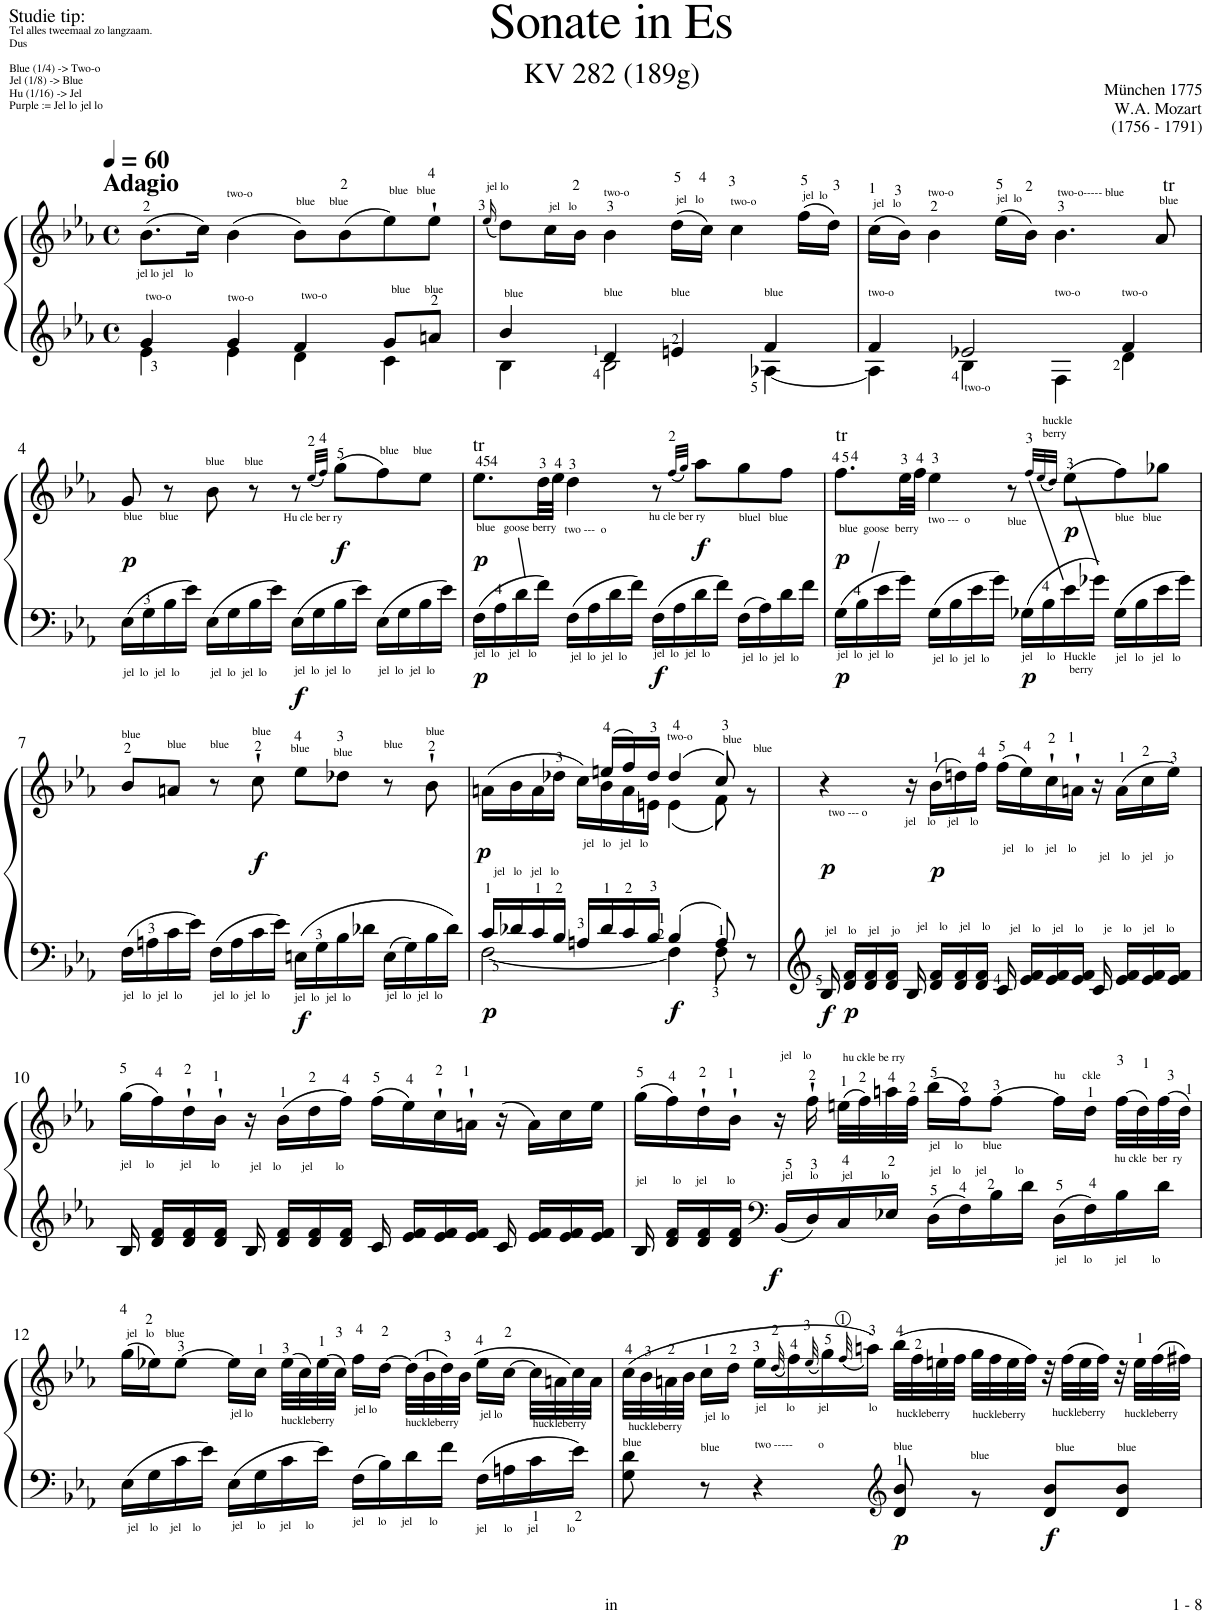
**kern	**kern	**dynam
*part1	*part1	*part1
*staff2	*staff1	*staff1/2
*I"Piano	*	*
*I'Pno.	*	*
*stria5	*stria5	*
*clefG2	*clefG2	*
*k[b-e-a-]	*k[b-e-a-]	*
*M4/4	*M4/4	*
*met(c)	*met(c)	*
*MM60	*MM60	*
=1	=1	=1
*^	*	*
!	!	!LO:TX:a:B:t=Adagio	!
!	!	!LO:TX:b:t=jel lo jel    lo	!
!	!	!LO:TX:a:t=Studie tip&colon;	!
!	!	!LO:TX:a:t=Tel alles tweemaal zo langzaam.	!
!	!	!LO:TX:a:t=Dus	!
!	!	!LO:TX:a:t=Blue (1/4) -> Two-o	!
!	!	!LO:TX:a:t=Jel (1/8) -> Blue	!
!	!	!LO:TX:a:t=Hu (1/16) -> Jel	!
!	!	!LO:TX:a:t=Purple &colon;= Jel lo jel lo	!
!LO:TX:a:t=two-o	!	!	!
4g/	4e-\	(>8.b-\L	.
.	.	16cc\Jk)	.
!	!	!LO:TX:a:t=two-o	!
!LO:TX:a:t=two-o	!	!	!
4g/	4e-\	(>4b-\	.
!	!	!LO:TX:a:t=blue     blue	!
!LO:TX:a:t=two-o	!	!	!
4f/	4d\	8b-\L)	.
.	.	(>8b-\	.
!	!	!LO:TX:a:t=blue   blue	!
!LO:TX:a:t=blue     blue	!	!	!
8g/L	4c\	8ee-\)	.
8an/J	.	8ee-`\J	.
=2	=2	=2	=2
.	.	(<16qee-/	.
!	!	!LO:TX:a:t=jel lo	!
!LO:TX:a:t=blue	!	!	!
4b-/	4B-\	8dd\L)	.
!	!	!LO:TX:a:t=jel   lo	!
.	.	16cc\L	.
.	.	16b-\JJ	.
!	!	!LO:TX:a:t=two-o	!
!LO:TX:a:t=blue	!	!	!
4d/	2B-\	4b-\	.
!	!	!LO:TX:a:t=jel   lo	!
!LO:TX:a:t=blue	!	!	!
4en/	.	(>16dd\LL	.
.	.	16cc\JJ)	.
!	!	!LO:TX:a:t=two-o	!
.	.	4cc\	.
!LO:TX:a:t=blue	!	!	!
4f/	[4A-X\	.	.
!	!	!LO:TX:a:t=jel  lo	!
.	.	(>16ff\LL	.
.	.	16dd\JJ)	.
=3	=3	=3	=3
!	!	!LO:TX:a:t=jel   lo	!
!LO:TX:a:t=two-o	!	!	!
4f/	4A-\]	(>16cc\LL	.
.	.	16b-\JJ)	.
!	!	!LO:TX:a:t=two-o	!
.	.	4b-\	.
!LO:TX:b:t=two-o	!	!	!
2e-X/	4B-\	.	.
!	!	!LO:TX:a:t=jel  lo	!
.	.	(>16ee-\LL	.
.	.	16b-\JJ)	.
!	!	!LO:TX:a:t=two-o----- blue	!
!	!LO:TX:a:t=two-o	!	!
.	4F\	4.b-\	.
!LO:TX:a:t=two-o	!	!	!
4f/	4d\	.	.
!	!	!LO:TX:a:t=blue	!
!	!	!LO:TX:a:t=tr	!
.	.	8a-/	.
*v	*v	*	*
!!LO:LB:g=z
=4	=4	=4
!	!LO:TX:b:t=blue      blue	!
!LO:TX:b:t=jel  lo  jel  lo	!	!
!	!	!LO:DY:b
16E-\LL	8g/	p
16G\	.	.
16B-\	8r	.
16e-\JJ	.	.
!	!LO:TX:a:t=blue       blue	!
!LO:TX:b:t=jel  lo  jel  lo	!	!
16E-\LL	8b-\	.
16G\	.	.
16B-\	8r	.
16e-\JJ	.	.
!	!LO:TX:b:t=Hu cle ber ry	!
!LO:TX:b:t=jel  lo  jel  lo	!	!
!	!	!LO:DY:b=2
16E-\LL	8r	f
16G\	.	.
.	(<32qee-/LLL	.
.	32qff/JJJ)	.
!	!	!LO:DY:b
16B-\	(>8gg\L	f
16e-\JJ	.	.
!	!LO:TX:a:t=blue     blue	!
!LO:TX:b:t=jel  lo  jel  lo	!	!
16E-\LL	8ff\)	.
16G\	.	.
16B-\	8ee-\J	.
16e-\JJ	.	.
=5	=5	=5
!	!LO:TX:b:t=blue   goose berry	!
!	!LO:TX:a:t=tr	!
!LO:TX:b:t=jel  lo   jel   lo	!	!
!	!	!LO:DY:b=2
!	!	!LO:DY:n=1:b
16F\LL	8.ee-\L	p p
16A-\	.	.
16d\	.	.
16f\JJ	32dd\LL	.
.	32ee-\JJJ	.
!	!LO:TX:b:t=two ---  o	!
!LO:TX:b:t=jel  lo  jel  lo	!	!
16F\LL	4dd\	.
16A-\	.	.
16d\	.	.
16f\JJ	.	.
!	!LO:TX:b:t=hu cle ber ry	!
!LO:TX:b:t=jel  lo  jel  lo	!	!
!	!	!LO:DY:n=2:b=2
16F\LL	8r	f
16A-\	.	.
.	(<32qff/LLL	.
.	32qgg/JJJ)	.
!	!	!LO:DY:n=3:b
16d\	8aa-\L	f
16f\JJ	.	.
!	!LO:TX:b:t=bluel   blue	!
!LO:TX:b:t=jel  lo  jel  lo	!	!
16F\LL	8gg\	.
16A-\	.	.
16d\	8ff\J	.
16f\JJ	.	.
=6	=6	=6
!	!LO:TX:b:t=blue  goose  berry	!
!	!LO:TX:a:t=tr	!
!LO:TX:b:t=jel  lo  jel  lo	!	!
!	!	!LO:DY:b=2
!	!	!LO:DY:n=1:b
16G\LL	8.ff\L	p p
16B-\	.	.
16e-\	.	.
16g\JJ	32ee-\LL	.
.	32ff\JJJ	.
!	!LO:TX:b:t=two ---  o	!
!LO:TX:b:t=jel  lo  jel  lo	!	!
16G\LL	4ee-\	.
16B-\	.	.
16e-\	.	.
16g\JJ	.	.
!	!LO:TX:b:t=blue	!
!LO:TX:b:t=jel     lo   Huckle	!	!
!LO:TX:b:t=berry	!	!
!	!	!LO:DY:n=2:b=2
16G-X\LL	8r	p
16B-\	.	.
.	32qff/LLL	.
.	(<32qee-/	.
.	32qdd/JJJ)	.
!	!LO:TX:a:t=huckle	!
!	!LO:TX:a:t=berry	!
!	!	!LO:DY:n=3:b
16e-\	(>8ee-\L	p
16g-X\JJ	.	.
!	!LO:TX:b:t=blue   blue	!
!LO:TX:b:t=jel   lo   jel   lo	!	!
16G-\LL	8ff\)	.
16B-\	.	.
16e-\	8gg-X\J	.
16g-\JJ	.	.
!!LO:LB:g=z
=7	=7	=7
!	!LO:TX:a:t=blue	!
!LO:TX:b:t=jel   lo  jel  lo	!	!
16F\LL	8b-/L	.
16An\	.	.
!	!LO:TX:a:t=blue	!
16c\	8an/J	.
16e-\JJ	.	.
!	!LO:TX:a:t=blue	!
!LO:TX:b:t=jel  lo  jel  lo	!	!
16F\LL	8r	.
16A\	.	.
!	!LO:TX:a:t=blue	!
!	!	!LO:DY:b
16c\	8cc`\	f
16e-\JJ	.	.
!	!LO:TX:a:t=blue	!
!LO:TX:b:t=jel  lo  jel  lo	!	!
!	!	!LO:DY:b=2
16En\LL	8ee-\L	f
16G\	.	.
!	!LO:TX:a:t=blue	!
16B-\	8dd-X\J	.
16d-X\JJ	.	.
!	!LO:TX:a:t=blue	!
!LO:TX:b:t=jel  lo  jel  lo	!	!
16E\LL	8r	.
16G\	.	.
!	!LO:TX:a:t=blue	!
16B-\	8b-`\	.
16d-\JJ	.	.
=8	=8	=8
*^	*^	*
!	!	!LO:TX:b:t=jel   lo   jel   lo	!	!
!	!	!	!	!LO:DY:b=2
!	!	!	!	!LO:DY:n=1:b
[2F\	16c/LL	(>16an\LL	4ryy	p p
.	16d-X/	16b-\	.	.
.	16c/	16a\	.	.
.	16B-/JJ	16dd-X\JJ	.	.
!	!	!LO:TX:b:t=jel   lo   jel   lo	!	!
.	16An/LL	16cc\LL)	16ryy	.
.	16d-/	16b-\	(>16een/LL	.
.	16c/	16a\	16ff/)	.
.	16B-/JJ	16en\JJ	16dd-/JJ	.
!	!	!LO:TX:a:t=two-o	!	!
!	!	!	!	!LO:DY:n=2:b=2
4F\]	4B-/	(<4e\	(>4dd-/	f
!	!	!LO:TX:a:t=blue	!	!
8F\	8A/	8f\)	8cc/)	.
!	!	!LO:TX:a:t=blue	!	!
8r	8ryy	8ryy	8r	.
=9	=9	=9	=9	=9
!	!	!LO:TX:b:t=two --- o	!	!
!LO:TX:a:t=jel    lo    jel    jo	!	!	!	!
!	!	!	!	!LO:DY:b=2
!	!	!	!	!LO:DY:n=1:b
*	*	*v	*v	*
16ryy	16B-/	4r	f p
!	!	!	!LO:DY:n=2:b=2
16d/ 16f/LL	8.ryy	.	p
16d/ 16f/	.	.	.
16d/ 16f/JJ	.	.	.
!	!	!LO:TX:b:t=jel    lo    jel    lo	!
!LO:TX:a:t=jel    lo    jel    lo	!	!	!
16ryy	16B-/	16r	.
!	!	!	!LO:DY:n=3:b
16d/ 16f/LL	8.ryy	(>16b-\LL	p
16d/ 16f/	.	16ddn\)	.
16d/ 16f/JJ	.	16ff\JJ	.
!LO:TX:a:t=jel    lo    jel    lo	!	!	!
!LO:TX:a:t=jel    lo    jel    lo	!	!	!
16ryy	16c/	(>16ff\LL	.
16e-/ 16f/LL	8.ryy	16ee-\)	.
16e-/ 16f/	.	16cc`\	.
16e-/ 16f/JJ	.	16an`\JJ	.
!LO:TX:a:t=jel    lo    jel    jo	!	!	!
!LO:TX:a:t=je    lo    jel    lo	!	!	!
16ryy	16c/	16r	.
16e-/ 16f/LL	8.ryy	(>16a\LL	.
16e-/ 16f/	.	16cc\	.
16e-/ 16f/JJ	.	16ee-\JJ)	.
!!LO:LB:g=z
=10	=10	=10	=10
!	!	!LO:TX:b:t=jel     lo         jel       lo	!
16ryy	16B-/	(>16gg\LL	.
16d/ 16f/LL	8.ryy	16ff\)	.
16d/ 16f/	.	16dd`\	.
16d/ 16f/JJ	.	16b-`\JJ	.
!	!	!LO:TX:b:t=jel    lo       jel        lo	!
16ryy	16B-/	16r	.
16d/ 16f/LL	8.ryy	(>16b-\LL	.
16d/ 16f/	.	16dd\	.
16d/ 16f/JJ	.	16ff\JJ)	.
16ryy	16c/	(>16ff\LL	.
16e-/ 16f/LL	8.ryy	16ee-\)	.
16e-/ 16f/	.	16cc`\	.
16e-/ 16f/JJ	.	16an`\JJ	.
16ryy	16c/	(>16r	.
16e-/ 16f/LL	8.ryy	16a\LL)	.
16e-/ 16f/	.	16cc\	.
16e-/ 16f/JJ	.	16ee-\JJ	.
=11	=11	=11	=11
!LO:TX:a:t=jel         lo     jel       lo	!	!	!
16ryy	16B-/	(>16gg\LL	.
16d/ 16f/LL	2...ryy	16ff\)	.
16d/ 16f/	.	16dd`\	.
16d/ 16f/JJ	.	16b-`\JJ	.
*clefF4	*	*	*
!	!	!LO:TX:a:t=jel    lo	!
!LO:TX:a:t=jel      lo        jel          lo	!	!	!
!	!	!	!LO:DY:b=2
16BB-/LL	.	16r	f
16D/	.	16ff`\	.
!	!	!LO:TX:a:t=hu ckle be rry	!
16C/	.	(>32een\LLL	.
.	.	32ff\)	.
16E-X/JJ	.	32aan\	.
.	.	32ff\JJJ	.
!LO:TX:a:t=jel    lo     jel          lo	!	!	!
16D\LL	.	(>16bb-\LL	.
16F\	.	16ff\J)	.
!	!	!LO:TX:b:t=jel     lo       blue	!
16B-\	.	[8ff\J	.
16d\JJ	.	.	.
!	!	!LO:TX:a:t=hu      ckle	!
!LO:TX:b:t=jel      lo        jel         lo	!	!	!
16D\LL	.	16ff\LL]	.
16F\	.	16dd\JJ	.
!	!	!LO:TX:b:t=hu ckle  ber  ry	!
16B-\	.	(>32ff\LLL	.
.	.	32dd\)	.
16d\JJ	.	(>32ff\	.
.	.	32dd\JJJ)	.
*v	*v	*	*
!!LO:LB:g=z
=12	=12	=12
!	!LO:TX:a:t=jel   lo    blue	!
!LO:TX:b:t=jel    lo    jel    lo	!	!
16E-\LL	(>16gg\LL	.
16G\	16ee-X\J)	.
16c\	[8ee-\J	.
16e-\JJ	.	.
!	!LO:TX:b:t=jel lo	!
!LO:TX:b:t=jel     lo     jel     lo	!	!
16E-\LL	16ee-\LL]	.
16G\	16cc\JJ	.
!	!LO:TX:b:t=huckleberry	!
16c\	(>32ee-\LLL	.
.	32cc\)	.
16e-\JJ	(>32ee-\	.
.	32cc\JJJ)	.
!	!LO:TX:b:t=jel lo	!
!LO:TX:b:t=jel     lo     jel      lo	!	!
16F\LL	16ff\LL	.
16B-\	[16dd\JJ	.
!	!LO:TX:b:t=huckleberry	!
16d\	(>32dd\LLL]	.
.	32b-\	.
16f\JJ	32dd\)	.
.	32b-\JJJ	.
!	!LO:TX:b:t=jel lo	!
!LO:TX:b:t=jel      lo     jel          lo	!	!
16F\LL	(>16ee-\LL	.
16An\	[16cc\JJ	.
!	!LO:TX:b:t=huckleberry	!
16c\	32cc\LLL]	.
.	32an\	.
16e-\JJ	32cc\)	.
.	32a\JJJ	.
=13	=13	=13
*^	*	*
!	!	!LO:TX:b:t=huckleberry	!
!LO:TX:a:t=blue	!	!	!
8G\ 8d\	2ryy	(>32cc\LLL	.
.	.	32b-\	.
.	.	32an\	.
.	.	32b-\JJJ	.
!	!	!LO:TX:b:t=jel  lo	!
!LO:TX:a:t=blue	!	!	!
8r	.	16cc\LL	.
.	.	16dd\JJ	.
!	!	!LO:TX:b:t=jel       lo        jel              lo	!
!LO:TX:a:t=two -----         o	!	!	!
4r	.	16ee-\LL	.
.	.	(<32qdd/	.
.	.	16ff\)	.
.	.	(<32qee-/	.
.	.	16gg\)	.
.	.	(<32qff/	.
.	.	16aan\JJ))	.
*clefG2	*	*	*
!	!	!LO:TX:b:t=huckleberry	!
!LO:TX:a:t=blue	!	!	!
!	!	!	!LO:DY:b=2
8ryy	8d/ 8b-/	(>32bb-\LLL	p
.	.	32ff\	.
.	.	32een\	.
.	.	32ff\JJJ	.
!	!	!LO:TX:b:t=huckleberry	!
!LO:TX:a:t=blue	!	!	!
8ryy	8r	32gg\LLL	.
.	.	32ff\	.
.	.	32ee\	.
.	.	32ff\JJJ)	.
!	!	!LO:TX:b:t=huckleberry	!
!LO:TX:a:t=blue               blue	!	!	!
!	!	!	!LO:DY:b=2
8ryy	8d/ 8b-/L	32r	f
.	.	(>32ff\LLL	.
.	.	32ee\	.
.	.	32ff\JJJ)	.
!	!	!LO:TX:b:t=huckleberry	!
8ryy	8d/ 8b-/J	32r	.
.	.	32ee\LLL	.
.	.	(>32ff\	.
.	.	32ff#X\JJJ)	.
*v	*v	*	*
=	=	=
*-	*-	*-
